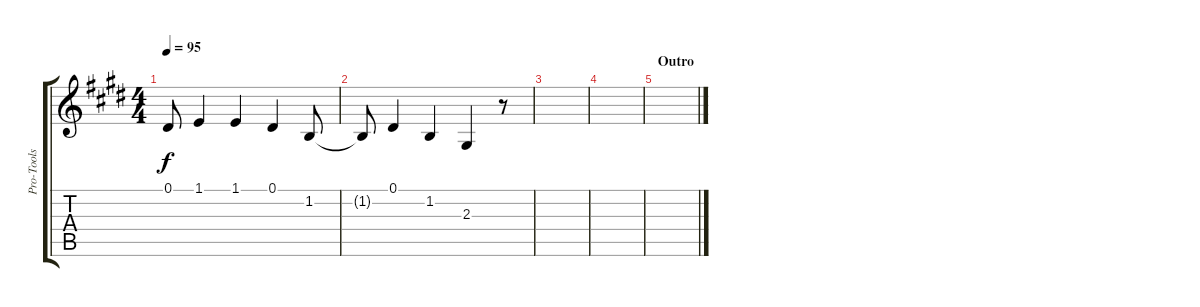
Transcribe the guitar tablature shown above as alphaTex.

\track ("Pro-Tools" "Pro-Tools") {instrument piccolo}
\staff {score tabs}
\tuning (Eb4 Bb3 Gb3 Db3 Ab2 Eb2) {hide}
\ts (4 4)
\tempo 95
\clef g2
\ks c#minor
0.1.8{dy f} 1.1.4 1.1.4 0.1.4 1.2.8 |
1.2{t}.8 0.1.4 1.2.4 2.3.4 r.8 |
|
|
\section ("" "Outro")
